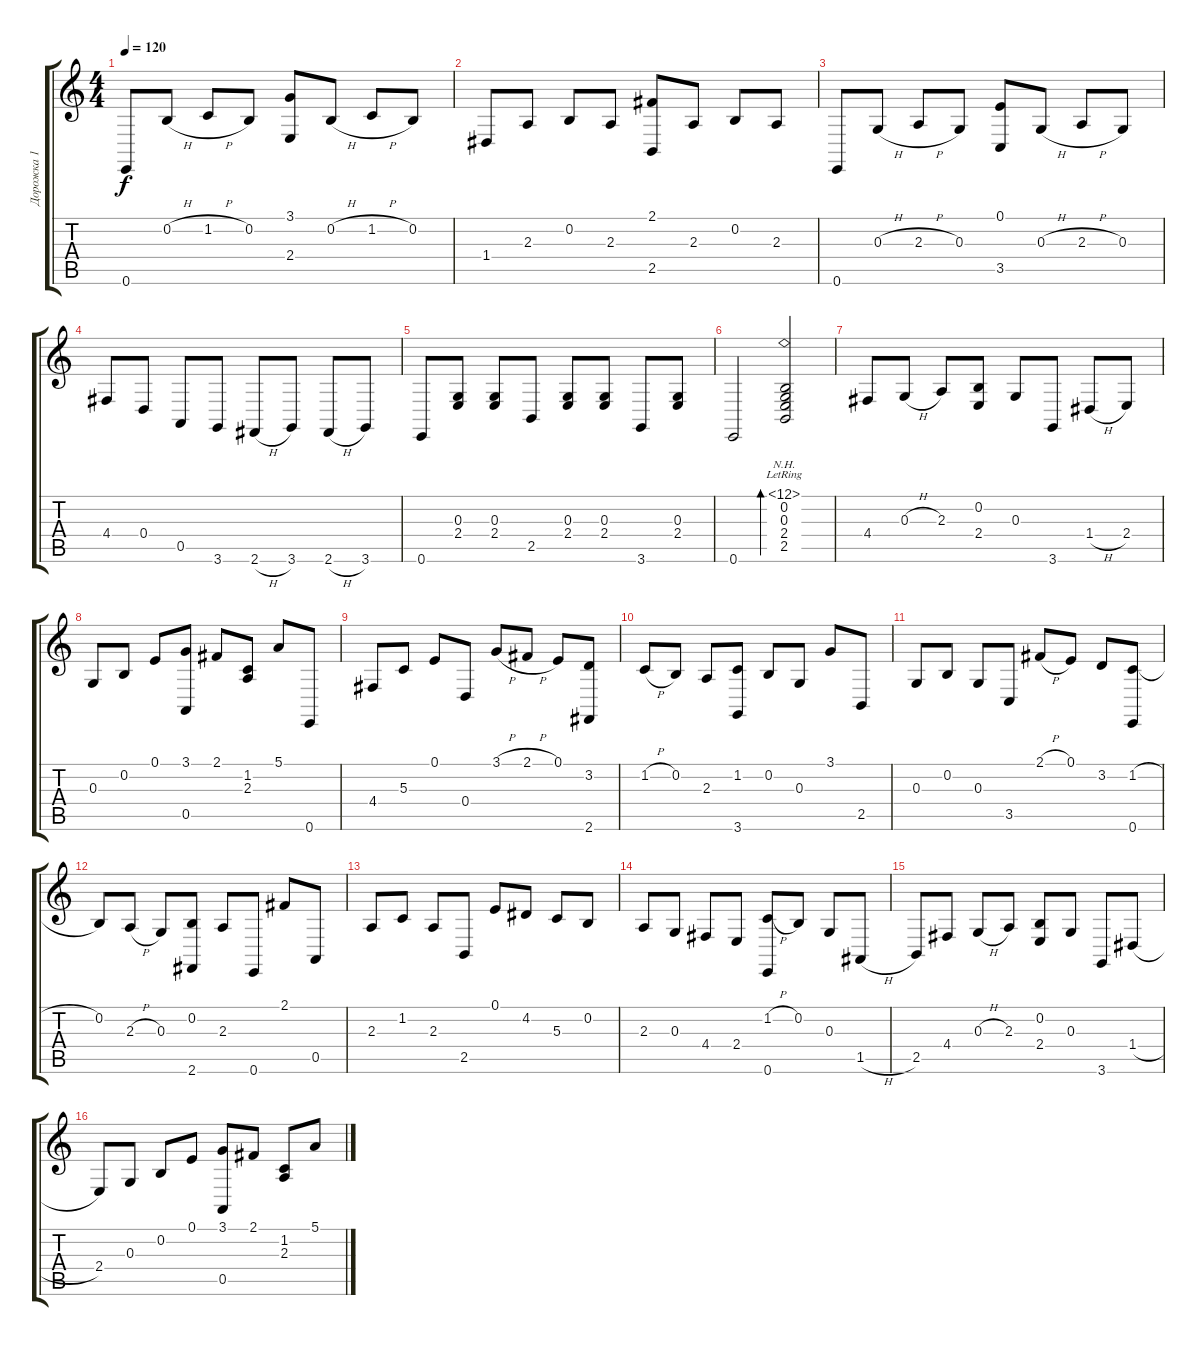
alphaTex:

\track ("Дорожка 1" "Дорожка 1") {instrument electricgrandpiano}
\staff {score tabs}
\tuning (E4 B3 G3 D3 A2 E2) {hide}
\ts (4 4)
\tempo 120
\clef g2
\ks c
0.6.8{dy f instrument electricgrandpiano} 0.2{h}.8 1.2{h}.8 0.2.8 (3.1 2.4).8 0.2{h}.8 1.2{h}.8 0.2.8 |
1.4.8 2.3.8 0.2.8 2.3.8 (2.1 2.5).8 2.3.8 0.2.8 2.3.8 |
0.6.8 0.3{h}.8 2.3{h}.8 0.3.8 (0.1 3.5).8 0.3{h}.8 2.3{h}.8 0.3.8 |
4.4.8 0.4.8 0.5.8 3.6.8 2.6{h}.8 3.6.8 2.6{h}.8 3.6.8 |
0.6.8 (0.3 2.4).8 (0.3 2.4).8 2.5.8 (0.3 2.4).8 (0.3 2.4).8 3.6.8 (0.3 2.4).8 |
0.6.2 (0.1{nh lr} 0.2 0.3 2.4 2.5).2{bd 120} |
4.4.8 0.3{h}.8 2.3.8 (0.2 2.4).8 0.3.8 3.6.8 1.4{h}.8 2.4.8 |
0.3.8 0.2.8 0.1.8 (3.1 0.5).8 2.1.8 (1.2 2.3).8 5.1.8 0.6.8 |
4.4.8 5.3.8 0.1.8 0.4.8 3.1{h}.8 2.1{h}.8 0.1.8 (3.2 2.6).8 |
1.2{h}.8 0.2.8 2.3.8 (1.2 3.6).8 0.2.8 0.3.8 3.1.8 2.5.8 |
0.3.8 0.2.8 0.3.8 3.5.8 2.1{h}.8 0.1.8 3.2.8 (1.2{h} 0.6).8 |
0.2.8 2.3{h}.8 0.3.8 (0.2 2.6).8 2.3.8 0.6.8 2.1.8 0.5.8 |
2.3.8 1.2.8 2.3.8 2.5.8 0.1.8 4.2.8 5.3.8 0.2.8 |
2.3.8 0.3.8 4.4.8 2.4.8 (1.2{h} 0.6).8 0.2.8 0.3.8 1.5{h}.8 |
2.5.8 4.4.8 0.3{h}.8 2.3.8 (0.2 2.4).8 0.3.8 3.6.8 1.4{h}.8 |
2.4.8 0.3.8 0.2.8 0.1.8 (3.1 0.5).8 2.1.8 (1.2 2.3).8 5.1.8
